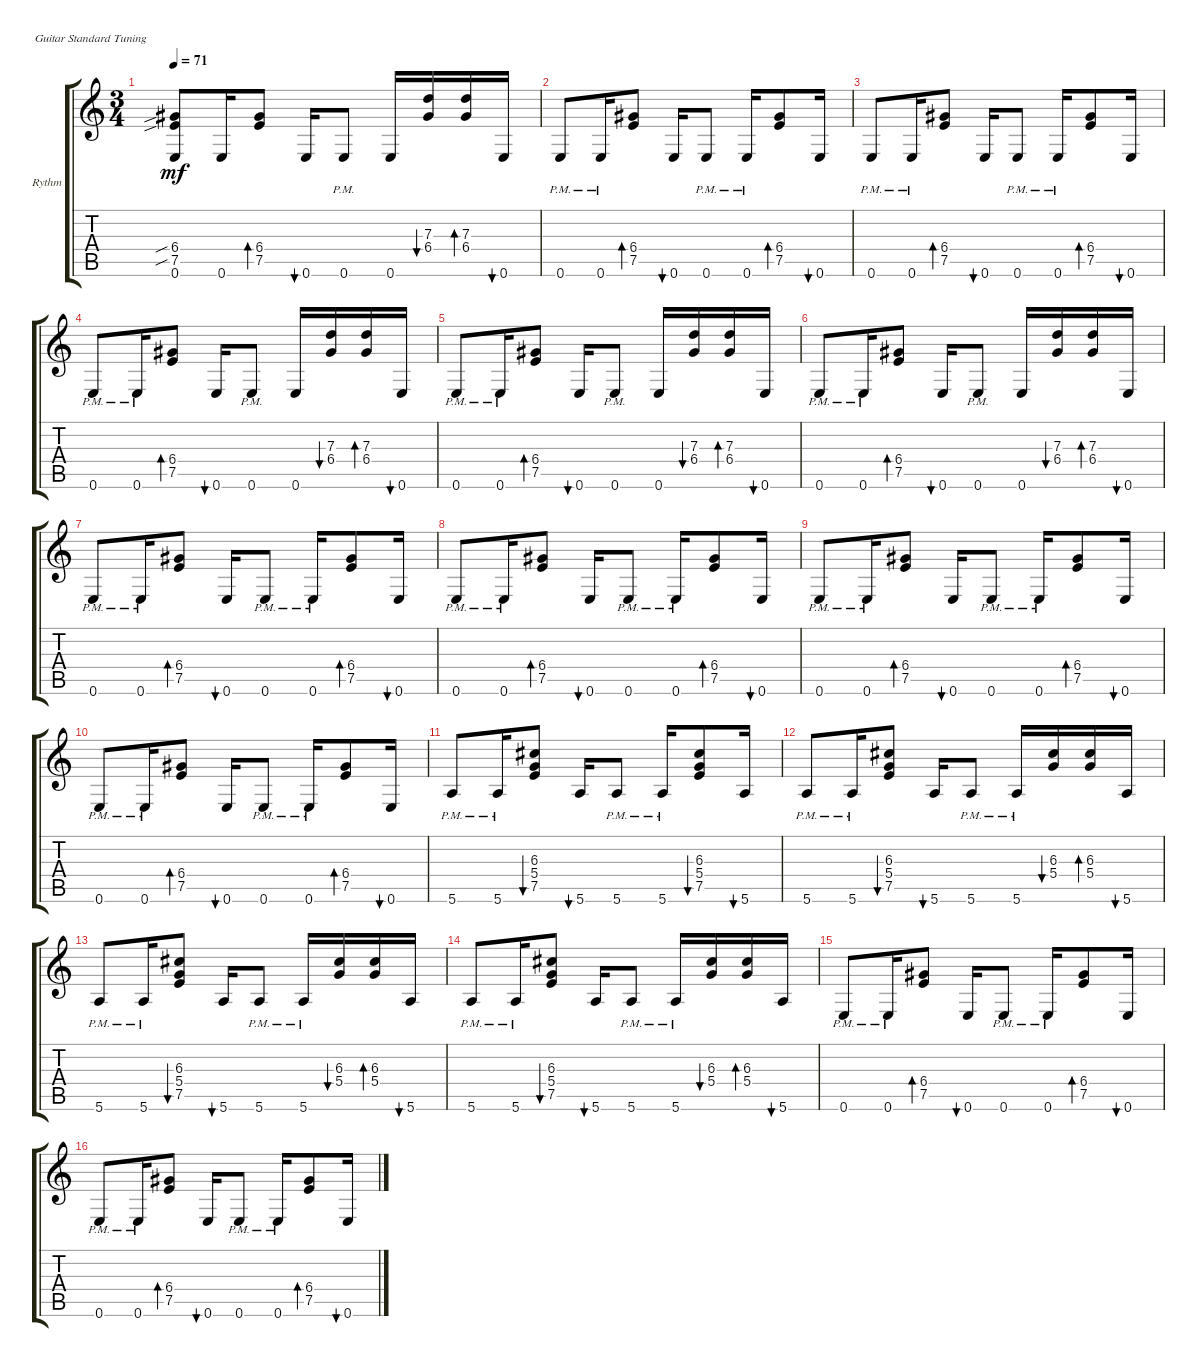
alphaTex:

\defaultSystemsLayout 4
\bracketExtendMode groupsimilarinstruments
\firstSystemTrackNameOrientation horizontal
\otherSystemsTrackNameOrientation horizontal
\track ("Rythm-Guitar" "Rythm") {instrument acousticguitarsteel}
\staff {score tabs}
\tuning (E4 B3 G3 D3 A2 E2)
\ts (3 4)
\tempo 71
\clef g2
\ks c
(7.5{sib} 6.4{sib} 0.6).8{dy mf instrument acousticguitarsteel} 0.6.16 (6.4 7.5).8{bd 30} 0.6.16{bu 30} 0.6{pm}.8 0.6.16 (7.3 6.4).16{bu 30} (7.3 6.4).16{bd 30} 0.6.16{bu 30} |
0.6{pm}.8 0.6{pm}.16 (6.4 7.5).8{bd 30} 0.6.16{bu 30} 0.6{pm}.8 0.6{pm}.16 (6.4 7.5).8{bd 30} 0.6.16{bu 30} |
0.6{pm}.8 0.6{pm}.16 (6.4 7.5).8{bd 30} 0.6.16{bu 30} 0.6{pm}.8 0.6{pm}.16 (6.4 7.5).8{bd 30} 0.6.16{bu 30} |
0.6{pm}.8 0.6{pm}.16 (6.4 7.5).8{bd 30} 0.6.16{bu 30} 0.6{pm}.8 0.6.16 (7.3 6.4).16{bu 30} (7.3 6.4).16{bd 30} 0.6.16{bu 30} |
0.6{pm}.8 0.6{pm}.16 (6.4 7.5).8{bd 30} 0.6.16{bu 30} 0.6{pm}.8 0.6.16 (7.3 6.4).16{bu 30} (7.3 6.4).16{bd 30} 0.6.16{bu 30} |
0.6{pm}.8 0.6{pm}.16 (6.4 7.5).8{bd 30} 0.6.16{bu 30} 0.6{pm}.8 0.6.16 (7.3 6.4).16{bu 30} (7.3 6.4).16{bd 30} 0.6.16{bu 30} |
0.6{pm}.8 0.6{pm}.16 (6.4 7.5).8{bd 30} 0.6.16{bu 30} 0.6{pm}.8 0.6{pm}.16 (6.4 7.5).8{bd 30} 0.6.16{bu 30} |
0.6{pm}.8 0.6{pm}.16 (6.4 7.5).8{bd 30} 0.6.16{bu 30} 0.6{pm}.8 0.6{pm}.16 (6.4 7.5).8{bd 30} 0.6.16{bu 30} |
0.6{pm}.8 0.6{pm}.16 (6.4 7.5).8{bd 30} 0.6.16{bu 30} 0.6{pm}.8 0.6{pm}.16 (6.4 7.5).8{bd 30} 0.6.16{bu 30} |
0.6{pm}.8 0.6{pm}.16 (6.4 7.5).8{bd 30} 0.6.16{bu 30} 0.6{pm}.8 0.6{pm}.16 (6.4 7.5).8{bd 30} 0.6.16{bu 30} |
5.6{pm}.8 5.6{pm}.16 (5.4 7.5 6.3).8{bu 30} 5.6.16{bu 30} 5.6{pm}.8 5.6{pm}.16 (5.4 6.3 7.5).8{bu 30} 5.6.16{bu 30} |
5.6{pm}.8 5.6{pm}.16 (5.4 6.3 7.5).8{bu 30} 5.6.16{bu 30} 5.6{pm}.8 5.6{pm}.16 (5.4 6.3).16{bu 30} (5.4 6.3).16{bd 30} 5.6.16{bu 30} |
5.6{pm}.8 5.6{pm}.16 (5.4 6.3 7.5).8{bu 30} 5.6.16{bu 30} 5.6{pm}.8 5.6{pm}.16 (5.4 6.3).16{bu 30} (5.4 6.3).16{bd 30} 5.6.16{bu 30} |
5.6{pm}.8 5.6{pm}.16 (5.4 6.3 7.5).8{bu 30} 5.6.16{bu 30} 5.6{pm}.8 5.6{pm}.16 (5.4 6.3).16{bu 30} (5.4 6.3).16{bd 30} 5.6.16{bu 30} |
0.6{pm}.8 0.6{pm}.16 (6.4 7.5).8{bd 30} 0.6.16{bu 30} 0.6{pm}.8 0.6{pm}.16 (6.4 7.5).8{bd 30} 0.6.16{bu 30} |
0.6{pm}.8 0.6{pm}.16 (6.4 7.5).8{bd 30} 0.6.16{bu 30} 0.6{pm}.8 0.6{pm}.16 (6.4 7.5).8{bd 30} 0.6.16{bu 30}
